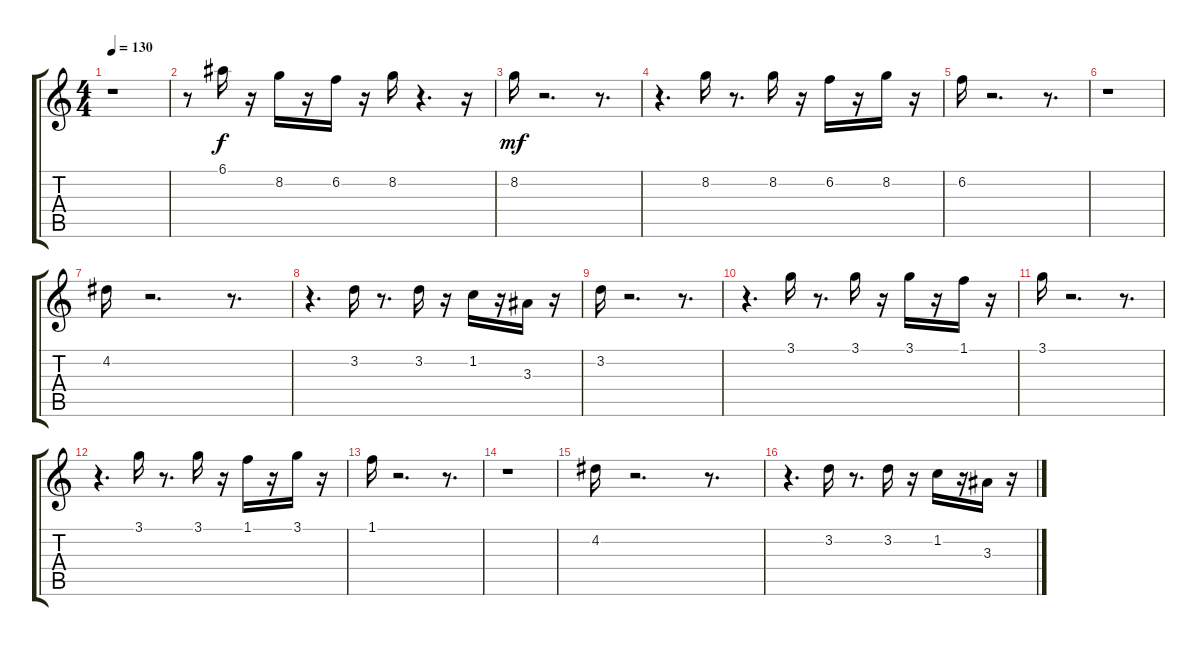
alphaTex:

\track "" {instrument acousticguitarnylon}
\staff {score tabs}
\tuning (E4 B3 G3 D3 A2 E2) {hide}
\ts (4 4)
\tempo 130
\clef g2
\ks c
r.1{dy mf} |
r.8 6.1.16{dy f} r.16 8.2.16 r.16 6.2.16 r.16 8.2.16 r.4{d} r.16 |
8.2.16{dy mf} r.2{d} r.8{d} |
r.4{d} 8.2.16 r.8{d} 8.2.16 r.16 6.2.16 r.16 8.2.16 r.16 |
6.2.16 r.2{d} r.8{d} |
r.1 |
4.2.16 r.2{d} r.8{d} |
r.4{d} 3.2.16 r.8{d} 3.2.16 r.16 1.2.16 r.16 3.3.16 r.16 |
3.2.16 r.2{d} r.8{d} |
r.4{d} 3.1.16 r.8{d} 3.1.16 r.16 3.1.16 r.16 1.1.16 r.16 |
3.1.16 r.2{d} r.8{d} |
r.4{d} 3.1.16 r.8{d} 3.1.16 r.16 1.1.16 r.16 3.1.16 r.16 |
1.1.16 r.2{d} r.8{d} |
r.1 |
4.2.16 r.2{d} r.8{d} |
r.4{d} 3.2.16 r.8{d} 3.2.16 r.16 1.2.16 r.16 3.3.16 r.16
